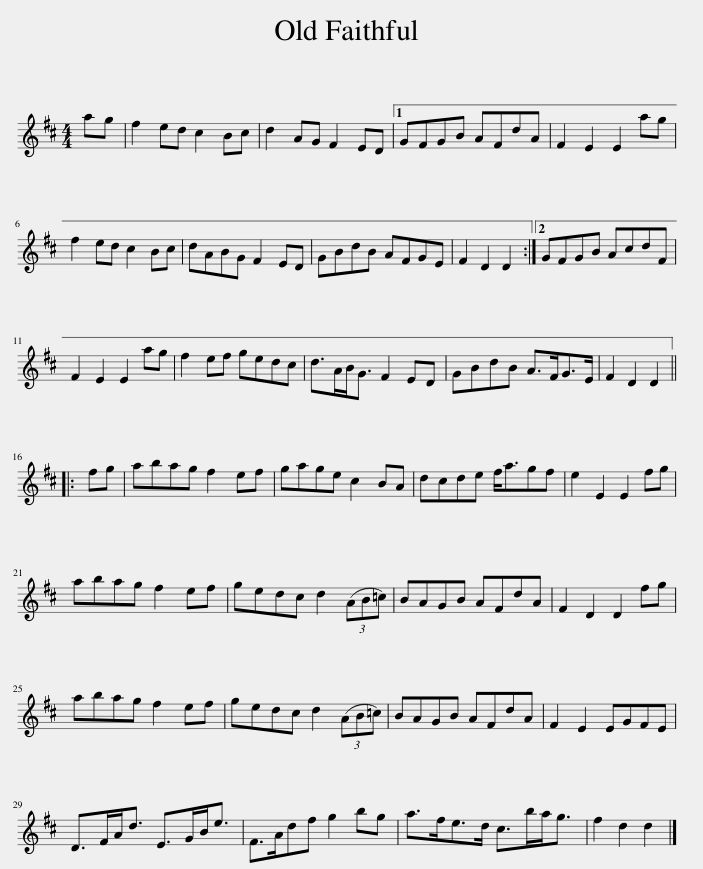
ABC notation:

X:1
L:1/8
M:4/4
I:linebreak $
K:D
V:1 treble
V:1
 ag | f2 ed c2 Bc | d2 AG F2 ED |1 GFGB AFdA | F2 E2 E2 ag |$ %5
 f2 ed c2 Bc | dABG F2 ED | GBdB AFGE | F2 D2 D2 :|2 GFGB AcdF |$ %10
 F2 E2 E2 ag | f2 ef gedc | d>AB<G F2 ED | GBdB A>FG>E | F2 D2 D2 |:$ %15
 fg | abag f2 ef | gage c2 BA | dcde f<agf | e2 E2 E2 fg |$ %20
 abag f2 ef | gedc d2 (3(AB=c) | BAGB AFdA | F2 D2 D2 fg |$ abag f2 ef | %25
 gedc d2 (3(AB=c) | BAGB AFdA | F2 E2 EGFE |$ D>FA<d E>GB<e | F>Adf g2 bg | %30
 a>fe>d c>ba<g | f2 d2 d2 |] %32
